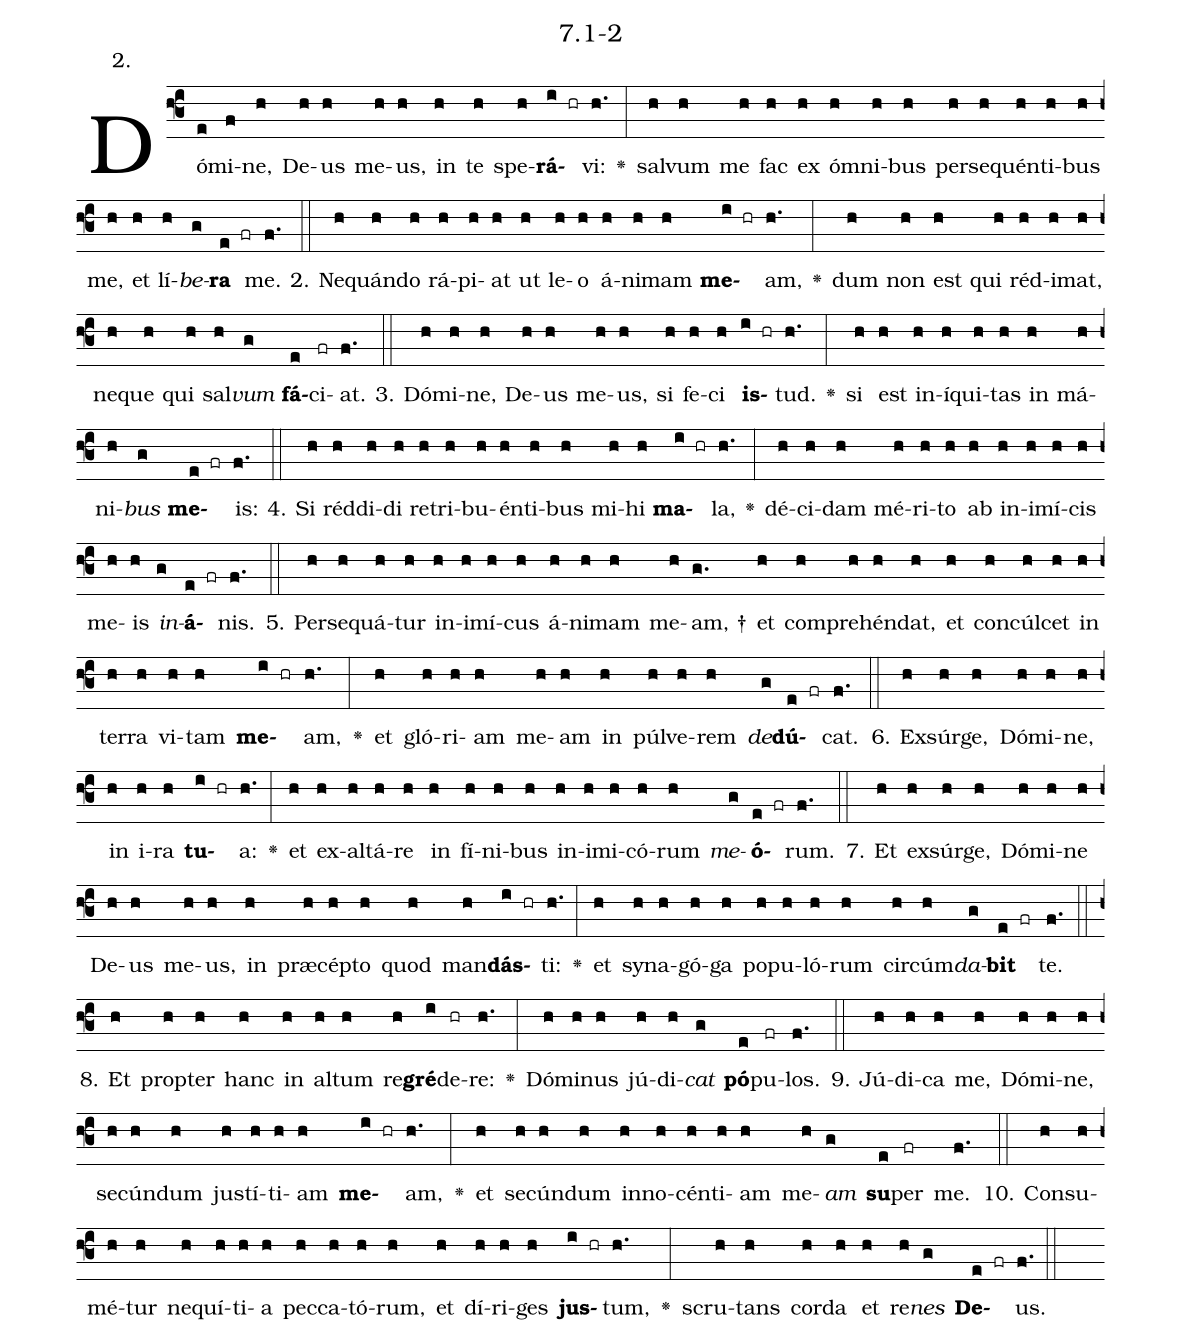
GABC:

name: 7.1-2;
annotation: 2.;
%%
(f3)Dó(e)mi(f)ne,(h) De(h)us(h) me(h)us,(h) in(h) te(h) spe(h)<b>rá</b>(i hr)vi:(h.) <v>\greheightstar</v>(:) sal(h)vum(h) me(h) fac(h) ex(h) óm(h)ni(h)bus(h) per(h)se(h)quén(h)ti(h)bus(h) me,(h) et(h) lí(h)<i>be</i>(g)<b>ra</b>(e fr) me.(f.) (::)
2. Ne(h)quán(h)do(h) rá(h)pi(h)at(h) ut(h) le(h)o(h) á(h)ni(h)mam(h) <b>me</b>(i hr)am,(h.) <v>\greheightstar</v>(:) dum(h) non(h) est(h) qui(h) réd(h)i(h)mat,(h) ne(h)que(h) qui(h) sal(h)<i>vum</i>(g) <b>fá</b>(e)ci(fr)at.(f.) (::)
3. Dó(h)mi(h)ne,(h) De(h)us(h) me(h)us,(h) si(h) fe(h)ci(h) <b>is</b>(i hr)tud.(h.) <v>\greheightstar</v>(:) si(h) est(h) in(h)í(h)qui(h)tas(h) in(h) má(h)ni(h)<i>bus</i>(g) <b>me</b>(e fr)is:(f.) (::)
4. Si(h) réd(h)di(h)di(h) re(h)tri(h)bu(h)én(h)ti(h)bus(h) mi(h)hi(h) <b>ma</b>(i hr)la,(h.) <v>\greheightstar</v>(:) dé(h)ci(h)dam(h) mé(h)ri(h)to(h) ab(h) in(h)i(h)mí(h)cis(h) me(h)is(h) <i>in</i>(g)<b>á</b>(e fr)nis.(f.) (::)
5. Per(h)se(h)quá(h)tur(h) in(h)i(h)mí(h)cus(h) á(h)ni(h)mam(h) me(h)am, †(g.) et(h) com(h)pre(h)hén(h)dat,(h) et(h) con(h)cúl(h)cet(h) in(h) ter(h)ra(h) vi(h)tam(h) <b>me</b>(i hr)am,(h.) <v>\greheightstar</v>(:) et(h) gló(h)ri(h)am(h) me(h)am(h) in(h) púl(h)ve(h)rem(h) <i>de</i>(g)<b>dú</b>(e fr)cat.(f.) (::)
6. Ex(h)súr(h)ge,(h) Dó(h)mi(h)ne,(h) in(h) i(h)ra(h) <b>tu</b>(i hr)a:(h.) <v>\greheightstar</v>(:) et(h) ex(h)al(h)tá(h)re(h) in(h) fí(h)ni(h)bus(h) in(h)i(h)mi(h)có(h)rum(h) <i>me</i>(g)<b>ó</b>(e fr)rum.(f.) (::)
7. Et(h) ex(h)súr(h)ge,(h) Dó(h)mi(h)ne(h) De(h)us(h) me(h)us,(h) in(h) præ(h)cép(h)to(h) quod(h) man(h)<b>dás</b>(i hr)ti:(h.) <v>\greheightstar</v>(:) et(h) sy(h)na(h)gó(h)ga(h) po(h)pu(h)ló(h)rum(h) cir(h)cúm(h)<i>da</i>(g)<b>bit</b>(e fr) te.(f.) (::)
8. Et(h) prop(h)ter(h) hanc(h) in(h) al(h)tum(h) re(h)<b>gré</b>(i)de(hr)re:(h.) <v>\greheightstar</v>(:) Dó(h)mi(h)nus(h) jú(h)di(h)<i>cat</i>(g) <b>pó</b>(e)pu(fr)los.(f.) (::)
9. Jú(h)di(h)ca(h) me,(h) Dó(h)mi(h)ne,(h) se(h)cún(h)dum(h) jus(h)tí(h)ti(h)am(h) <b>me</b>(i hr)am,(h.) <v>\greheightstar</v>(:) et(h) se(h)cún(h)dum(h) in(h)no(h)cén(h)ti(h)am(h) me(h)<i>am</i>(g) <b>su</b>(e)per(fr) me.(f.) (::)
10. Con(h)su(h)mé(h)tur(h) ne(h)quí(h)ti(h)a(h) pec(h)ca(h)tó(h)rum,(h) et(h) dí(h)ri(h)ges(h) <b>jus</b>(i hr)tum,(h.) <v>\greheightstar</v>(:) scru(h)tans(h) cor(h)da(h) et(h) re(h)<i>nes</i>(g) <b>De</b>(e fr)us.(f.) (::)
